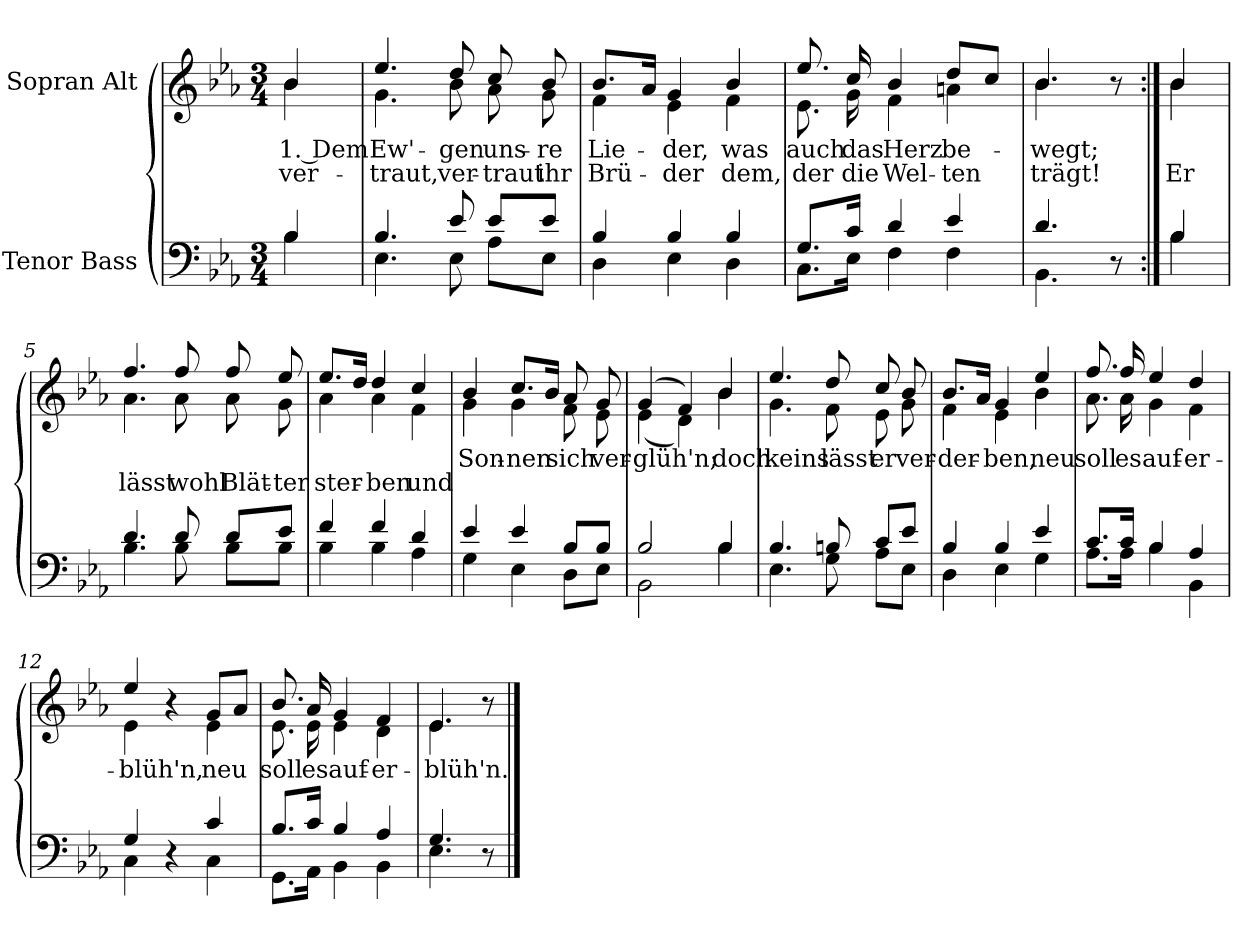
**kern	**kern	**text	**text
*part2	*part1	*part1	*part1
*staff2	*staff1	*staff1	*staff1
*I"Tenor Bass	*I"Sopran Alt	*	*
*clefF4	*clefG2	*	*
*k[b-e-a-]	*k[b-e-a-]	*	*
*M3/4	*M3/4	*	*
*MM80	*MM80	*	*
=	=	=	=
*^	*	*	*
!	!	!	!LO:LY:b	!LO:LY:b
*	*	*^	*	*
4B-/	4B-\	4b-/	4b-\	1. Dem	ver-
=1	=1	=1	=1	=1	=1
!	!	!	!	!LO:LY:b	!LO:LY:b
4.B-/	4.E-\	4.ee-/	4.g\	Ew'-	-traut,
!	!	!	!	!LO:LY:b	!LO:LY:b
8e-/	8E-\	8dd/	8b-\	-gen	ver-
!	!	!	!	!LO:LY:b	!LO:LY:b
8e-/L	8A-\L	8cc/	8a-\	uns-	-traut
!	!	!	!	!LO:LY:b	!LO:LY:b
8e-/J	8E-\J	8b-/	8g\	-re	ihr
=2	=2	=2	=2	=2	=2
!	!	!	!	!LO:LY:b	!LO:LY:b
4B-/	4D\	8.b-/L	4f\	Lie-	Brü-
.	.	16a-/Jk	.	.	.
!	!	!	!	!LO:LY:b	!LO:LY:b
4B-/	4E-\	4g/	4e-\	-der,	-der
!	!	!	!	!LO:LY:b	!LO:LY:b
4B-/	4D\	4b-/	4f\	was	dem,
!!LO:LB:g=z	!!
=3	=3	=3	=3	=3	=3
!	!	!	!	!LO:LY:b	!LO:LY:b
8.G/L	8.C\L	8.ee-/	8.e-\	auch	der
!	!	!	!	!LO:LY:b	!LO:LY:b
16c/Jk	16E-\Jk	16cc/	16g\	das	die
!	!	!	!	!LO:LY:b	!LO:LY:b
4d/	4F\	4b-/	4f\	Herz	Wel-
!	!	!	!	!LO:LY:b	!LO:LY:b
4e-/	4F\	8dd/L	4an\	be-	-ten
.	.	8cc/J	.	.	.
=4	=4	=4	=4	=4	=4
!	!	!	!	!LO:LY:b	!LO:LY:b
4.d/	4.BB-\	4.b-/	4.b-\	-wegt;	trägt!
8r	8ryy	8r	8ryy	.	.
=4X1:|!	=4X1:|!	=4X1:|!	=4X1:|!	=4X1:|!	=4X1:|!
!	!	!	!	!	!LO:LY:b
4B-/	4B-\	4b-/	4b-\	.	Er
=5	=5	=5	=5	=5	=5
!	!	!	!	!	!LO:LY:b
4.d/	4.B-\	4.ff/	4.a-\	.	lässt
!	!	!	!	!	!LO:LY:b
8d/	8B-\	8ff/	8a-\	.	wohl
!	!	!	!	!	!LO:LY:b
8d/L	8B-\L	8ff/	8a-\	.	Blät-
!	!	!	!	!	!LO:LY:b
8e-/J	8B-\J	8ee-/	8g\	.	-ter
=6	=6	=6	=6	=6	=6
!	!	!	!	!	!LO:LY:b
4f/	4B-\	8.ee-/L	4a-\	.	ster-
.	.	16dd/Jk	.	.	.
!	!	!	!	!	!LO:LY:b
4f/	4B-\	4dd/	4a-\	.	-ben
!	!	!	!	!	!LO:LY:b
4d/	4A-\	4cc/	4f\	.	und
!!LO:LB:g=z	!!
=7	=7	=7	=7	=7	=7
!	!	!	!	!LO:LY:b	!
4e-/	4G\	4b-/	4g\	Son-	.
!	!	!	!	!LO:LY:b	!
4e-/	4E-\	8.cc/L	4g\	-nen	.
.	.	16b-/Jk	.	.	.
!	!	!	!	!LO:LY:b	!
8B-/L	8D\L	8a-/	8f\	sich	.
!	!	!	!	!LO:LY:b	!
8B-/J	8E-\J	8g/	8e-\	ver-	.
=8	=8	=8	=8	=8	=8
!	!	!	!	!LO:LY:b	!
2B-/	2BB-\	(4g/	(4e-\	-glüh'n;	.
.	.	4f/)	4d\)	.	.
!	!	!	!	!LO:LY:b	!
4B-/	4B-\	4b-/	4b-\	doch	.
=9	=9	=9	=9	=9	=9
!	!	!	!	!LO:LY:b	!
4.B-/	4.E-\	4.ee-/	4.g\	keins	.
!	!	!	!	!LO:LY:b	!
8Bn/	8G\	8dd/	8f\	lässt	.
!	!	!	!	!LO:LY:b	!
8c/L	8A-\L	8cc/	8e-\	er	.
!	!	!	!	!LO:LY:b	!
8e-/J	8E-\J	8b-/	8g\	ver-	.
=10	=10	=10	=10	=10	=10
!	!	!	!	!LO:LY:b	!
4B-/	4D\	8.b-/L	4f\	-der-	.
.	.	16a-/Jk	.	.	.
!	!	!	!	!LO:LY:b	!
4B-/	4E-\	4g/	4e-\	-ben,	.
!	!	!	!	!LO:LY:b	!
4e-/	4G\	4ee-/	4b-\	neu	.
!!LO:LB:g=z	!!
=11	=11	=11	=11	=11	=11
!	!	!	!	!LO:LY:b	!
8.c/L	8.A-\L	8.ff/	8.a-\	soll	.
!	!	!	!	!LO:LY:b	!
16c/Jk	16A-\Jk	16ff/	16a-\	es	.
!	!	!	!	!LO:LY:b	!
4B-/	4B-\	4ee-/	4g\	auf-	.
!	!	!	!	!LO:LY:b	!
4A-/	4BB-\	4dd/	4f\	-er-	.
=12	=12	=12	=12	=12	=12
!	!	!	!	!LO:LY:b	!
4G/	4C\	4ee-/	4e-\	-blüh'n,	.
4r	4ryy	4r	4ryy	.	.
!	!	!	!	!LO:LY:b	!
4c/	4C\	8g/L	4e-\	neu	.
.	.	8a-/J	.	.	.
=13	=13	=13	=13	=13	=13
!	!	!	!	!LO:LY:b	!
8.B-/L	8.GG\L	8.b-/	8.e-\	soll	.
!	!	!	!	!LO:LY:b	!
16c/Jk	16AA-\Jk	16a-/	16e-\	es	.
!	!	!	!	!LO:LY:b	!
4B-/	4BB-\	4g/	4e-\	auf-	.
!	!	!	!	!LO:LY:b	!
4A-/	4BB-\	4f/	4d\	-er-	.
=14	=14	=14	=14	=14	=14
!	!	!	!	!LO:LY:b	!
4.G/	4.E-\	4.e-/	4.e-\	-blüh'n.	.
8r	8ryy	8r	8ryy	.	.
*v	*v	*	*	*	*
*	*v	*v	*	*
==	==	==	==
*-	*-	*-	*-
